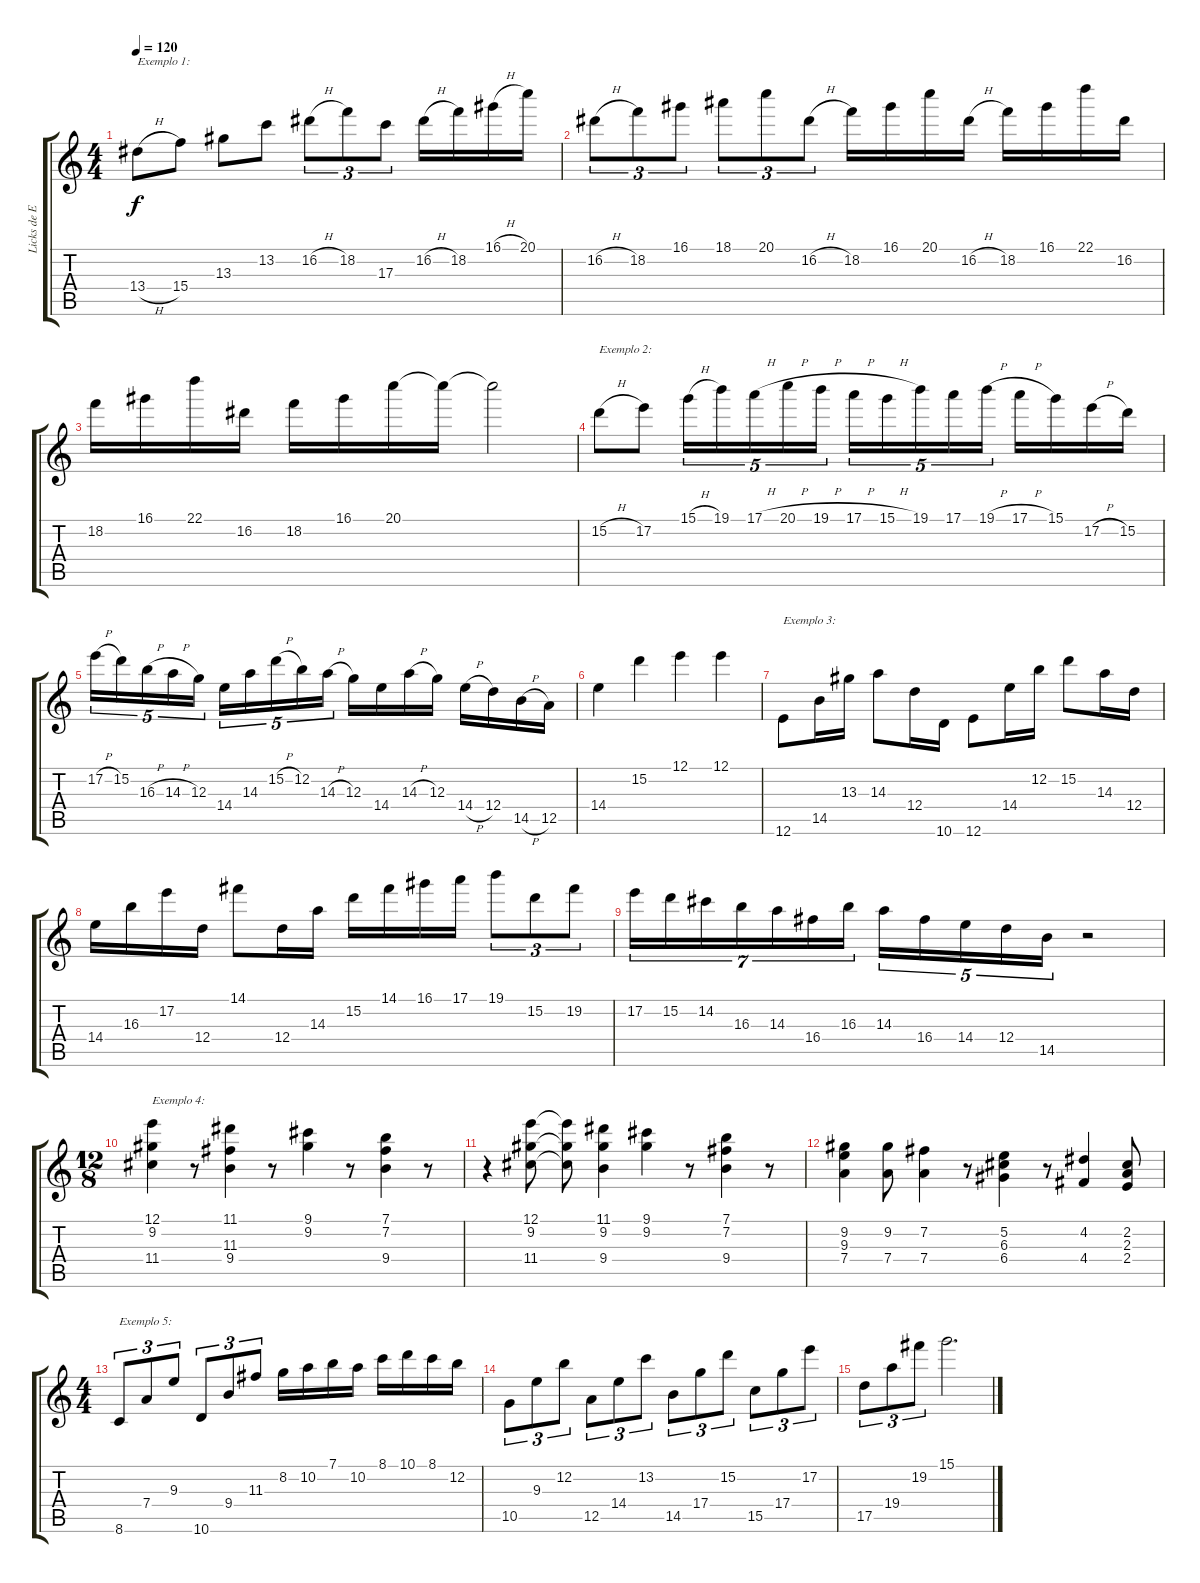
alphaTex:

\track ("Licks de Eric Johnson" "Licks de E") {instrument overdrivenguitar}
\staff {score tabs}
\tuning (E4 B3 G3 D3 A2 E2) {hide}
\ts (4 4)
\tempo 120
\clef g2
\ks c
13.4{h}.8{txt "Exemplo 1:" dy f instrument overdrivenguitar} 15.4.8 13.3.8 13.2.8 16.2{h}.8{tu (3 2)} 18.2.8{tu (3 2)} 17.3.8{tu (3 2)} 16.2{h}.16 18.2.16 16.1{h}.16 20.1.16 |
16.2{h}.8{tu (3 2)} 18.2.8{tu (3 2)} 16.1.8{tu (3 2)} 18.1.8{tu (3 2)} 20.1.8{tu (3 2)} 16.2{h}.8{tu (3 2)} 18.2.16 16.1.16 20.1.16 16.2{h}.16 18.2.16 16.1.16 22.1.16 16.2.16 |
18.2.16 16.1.16 22.1.16 16.2.16 18.2.16 16.1.16 20.1.16 20.1{t}.16 20.1{t}.2 |
15.2{h}.8{txt "Exemplo 2:"} 17.2.8 15.1{h}.16{tu (5 4)} 19.1.16{tu (5 4)} 17.1{h}.16{tu (5 4)} 20.1{h}.16{tu (5 4)} 19.1{h}.16{tu (5 4)} 17.1{h}.16{tu (5 4)} 15.1{h}.16{tu (5 4)} 19.1.16{tu (5 4)} 17.1.16{tu (5 4)} 19.1{h}.16{tu (5 4)} 17.1{h}.16 15.1.16 17.2{h}.16 15.2.16 |
17.2{h}.16{tu (5 4)} 15.2.16{tu (5 4)} 16.3{h}.16{tu (5 4)} 14.3{h}.16{tu (5 4)} 12.3.16{tu (5 4)} 14.4.16{tu (5 4)} 14.3.16{tu (5 4)} 15.2{h}.16{tu (5 4)} 12.2.16{tu (5 4)} 14.3{h}.16{tu (5 4)} 12.3.16 14.4.16 14.3{h}.16 12.3.16 14.4{h}.16 12.4.16 14.5{h}.16 12.5.16 |
14.4.4 15.2.4 12.1.4 12.1.4 |
12.6.8{txt "Exemplo 3:"} 14.5.16 13.3.16 14.3.8 12.4.16 10.6.16 12.6.8 14.4.16 12.2.16 15.2.8 14.3.16 12.4.16 |
14.4.16 16.3.16 17.2.16 12.4.16 14.1.8 12.4.16 14.3.16 15.2.16 14.1.16 16.1.16 17.1.16 19.1.8{tu (3 2)} 15.2.8{tu (3 2)} 19.2.8{tu (3 2)} |
17.2.16{tu (7 4)} 15.2.16{tu (7 4)} 14.2.16{tu (7 4)} 16.3.16{tu (7 4)} 14.3.16{tu (7 4)} 16.4.16{tu (7 4)} 16.3.16{tu (7 4)} 14.3.16{tu (5 4)} 16.4.16{tu (5 4)} 14.4.16{tu (5 4)} 12.4.16{tu (5 4)} 14.5.16{tu (5 4)} r.2 |
\ts (12 8)
(12.1 9.2 11.4).4{txt "Exemplo 4:"} r.8 (11.1 11.3 9.4).4 r.8 (9.1 9.2).4 r.8 (7.1 7.2 9.4).4 r.8 |
r.4 (12.1 9.2 11.4).8 (12.1{t} 9.2{t} 11.4{t}).8 (11.1 9.2 9.4).4 (9.1 9.2).4 r.8 (7.1 7.2 9.4).4 r.8 |
(9.2 9.3 7.4).4 (9.2 7.4).8 (7.2 7.4).4 r.8 (5.2 6.3 6.4).4 r.8 (4.2 4.4).4 (2.2 2.3 2.4).8 |
\ts (4 4)
8.6.8{tu (3 2) txt "Exemplo 5:"} 7.4.8{tu (3 2)} 9.3.8{tu (3 2)} 10.6.8{tu (3 2)} 9.4.8{tu (3 2)} 11.3.8{tu (3 2)} 8.2.16 10.2.16 7.1.16 10.2.16 8.1.16 10.1.16 8.1.16 12.2.16 |
10.5.8{tu (3 2)} 9.3.8{tu (3 2)} 12.2.8{tu (3 2)} 12.5.8{tu (3 2)} 14.4.8{tu (3 2)} 13.2.8{tu (3 2)} 14.5.8{tu (3 2)} 17.4.8{tu (3 2)} 15.2.8{tu (3 2)} 15.5.8{tu (3 2)} 17.4.8{tu (3 2)} 17.2.8{tu (3 2)} |
17.5.8{tu (3 2)} 19.4.8{tu (3 2)} 19.2.8{tu (3 2)} 15.1.2{d}
